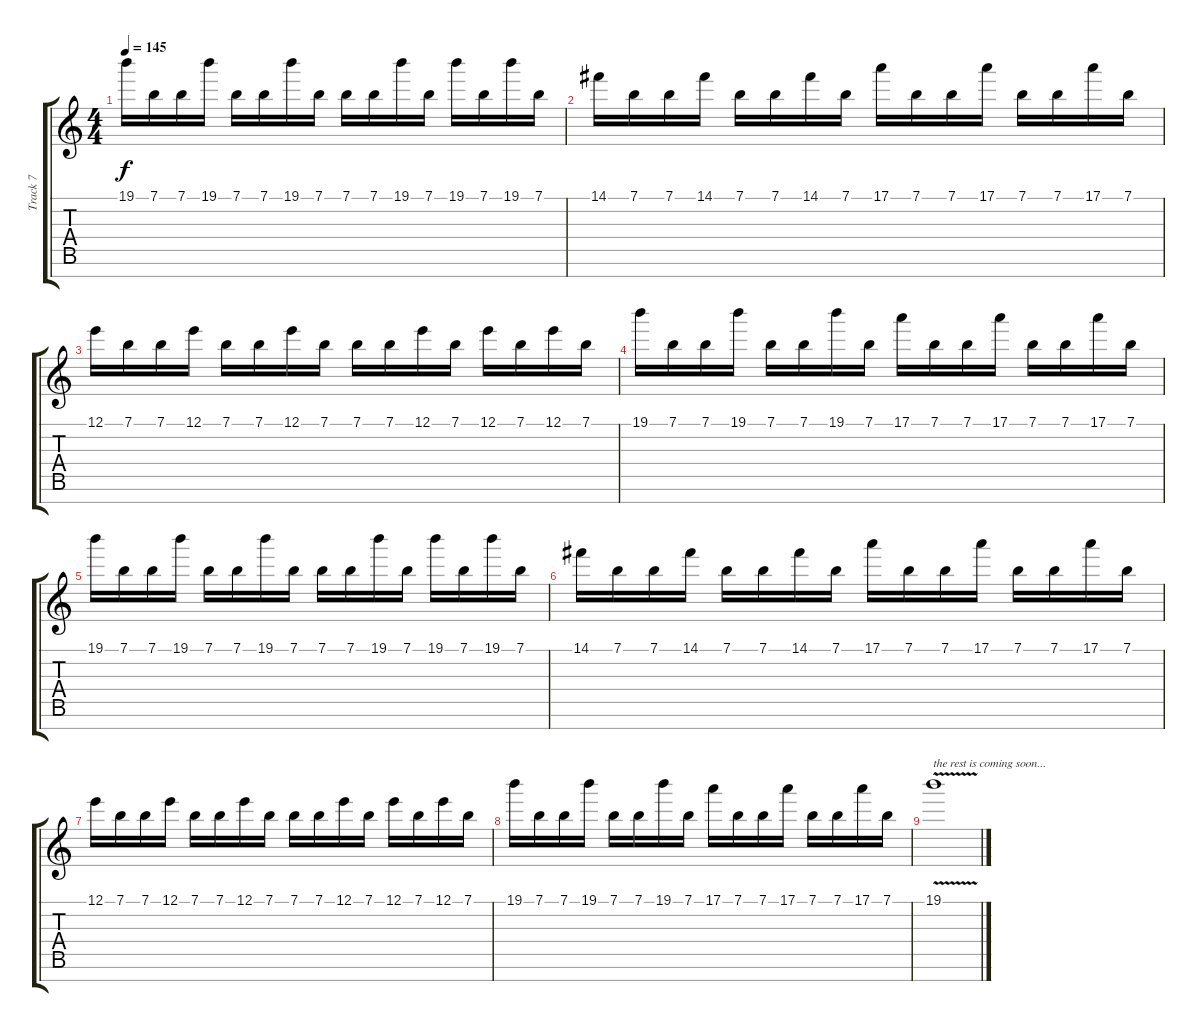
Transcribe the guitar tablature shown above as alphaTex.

\track ("Track 7" "Track 7") {instrument distortionguitar}
\staff {score tabs}
\tuning (E4 B3 G3 D3 A2 E2 B1) {hide}
\ts (4 4)
\tempo 145
\clef g2
\ks c
19.1.16{dy f} 7.1.16 7.1.16 19.1.16 7.1.16 7.1.16 19.1.16 7.1.16 7.1.16 7.1.16 19.1.16 7.1.16 19.1.16 7.1.16 19.1.16 7.1.16 |
14.1.16 7.1.16 7.1.16 14.1.16 7.1.16 7.1.16 14.1.16 7.1.16 17.1.16 7.1.16 7.1.16 17.1.16 7.1.16 7.1.16 17.1.16 7.1.16 |
12.1.16 7.1.16 7.1.16 12.1.16 7.1.16 7.1.16 12.1.16 7.1.16 7.1.16 7.1.16 12.1.16 7.1.16 12.1.16 7.1.16 12.1.16 7.1.16 |
19.1.16 7.1.16 7.1.16 19.1.16 7.1.16 7.1.16 19.1.16 7.1.16 17.1.16 7.1.16 7.1.16 17.1.16 7.1.16 7.1.16 17.1.16 7.1.16 |
19.1.16 7.1.16 7.1.16 19.1.16 7.1.16 7.1.16 19.1.16 7.1.16 7.1.16 7.1.16 19.1.16 7.1.16 19.1.16 7.1.16 19.1.16 7.1.16 |
14.1.16 7.1.16 7.1.16 14.1.16 7.1.16 7.1.16 14.1.16 7.1.16 17.1.16 7.1.16 7.1.16 17.1.16 7.1.16 7.1.16 17.1.16 7.1.16 |
12.1.16 7.1.16 7.1.16 12.1.16 7.1.16 7.1.16 12.1.16 7.1.16 7.1.16 7.1.16 12.1.16 7.1.16 12.1.16 7.1.16 12.1.16 7.1.16 |
19.1.16 7.1.16 7.1.16 19.1.16 7.1.16 7.1.16 19.1.16 7.1.16 17.1.16 7.1.16 7.1.16 17.1.16 7.1.16 7.1.16 17.1.16 7.1.16 |
19.1{v}.1{txt "the rest is coming soon..."}
